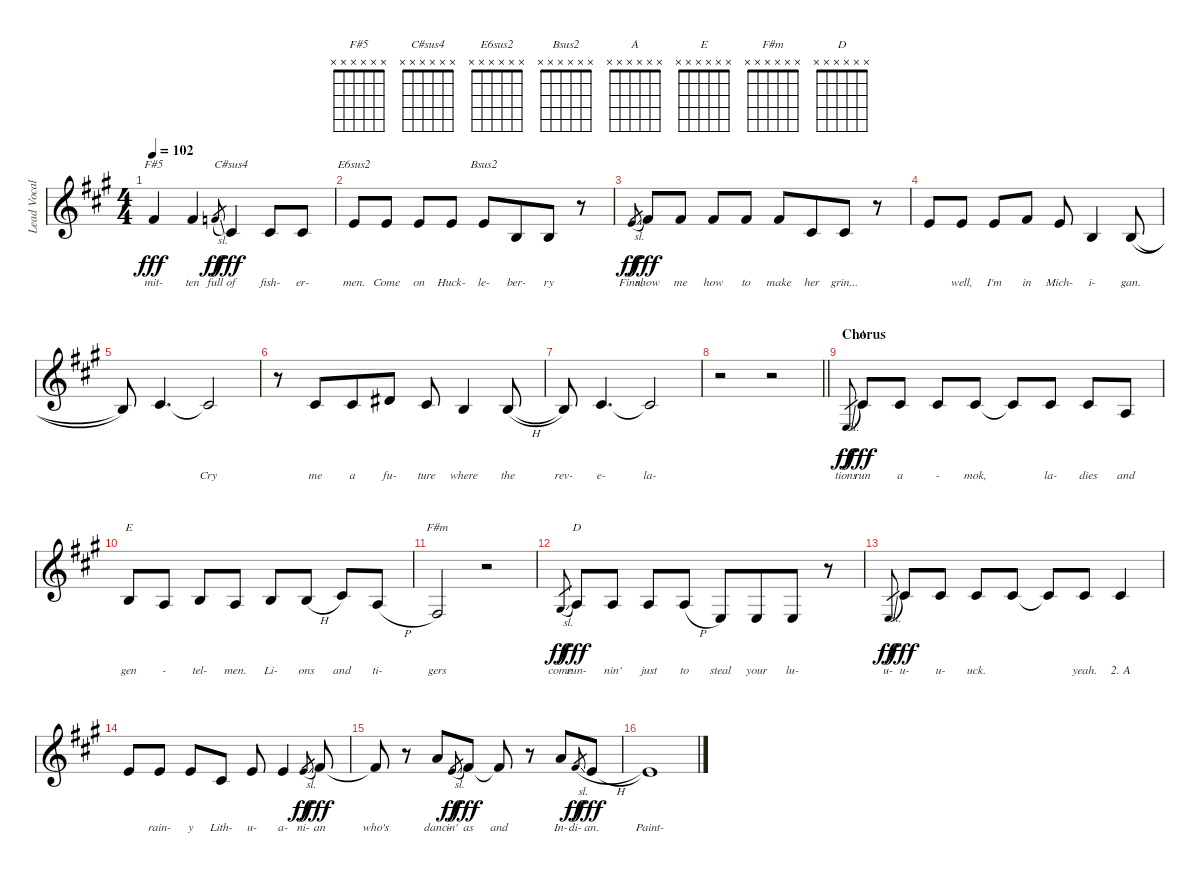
\track ("Lead Vocal" "Lead Vocal") {instrument lead6voice}
\staff {score}
\tuning (E4 B3 G3 D3 A2 E2) {hide}
\chord ("F#5" x x x x x x)
\chord ("C#sus4" x x x x x x)
\chord ("E6sus2" x x x x x x)
\chord ("Bsus2" x x x x x x)
\chord ("A" x x x x x x)
\chord ("E" x x x x x x)
\chord ("F#m" x x x x x x)
\chord ("D" x x x x x x)
\ts (4 4)
\tempo 102
\clef g2
\ks f#minor
2.1.4{ch "F#5" lyrics (0 "mit-") lyrics (1 "") lyrics (2 "") lyrics (3 "") lyrics (4 "") dy fff} 2.1.4{lyrics (0 "ten") lyrics (1 "") lyrics (2 "") lyrics (3 "") lyrics (4 "")} 6.2{sl}.8{lyrics (0 "full") lyrics (1 "") lyrics (2 "") lyrics (3 "") lyrics (4 "") gr dy ff} 2.2.4{ch "C#sus4" lyrics (0 "of") lyrics (1 "") lyrics (2 "") lyrics (3 "") lyrics (4 "") dy fff} 6.3.8{lyrics (0 "fish-") lyrics (1 "") lyrics (2 "") lyrics (3 "") lyrics (4 "")} 6.3.8{lyrics (0 "er-") lyrics (1 "") lyrics (2 "") lyrics (3 "") lyrics (4 "")} |
9.3.8{ch "E6sus2" lyrics (0 "men.") lyrics (1 "") lyrics (2 "") lyrics (3 "") lyrics (4 "")} 9.3.8{lyrics (0 "Come") lyrics (1 "") lyrics (2 "") lyrics (3 "") lyrics (4 "")} 9.3.8{lyrics (0 "on") lyrics (1 "") lyrics (2 "") lyrics (3 "") lyrics (4 "")} 9.3.8{lyrics (0 "Huck-") lyrics (1 "") lyrics (2 "") lyrics (3 "") lyrics (4 "")} 9.3.8{ch "Bsus2" lyrics (0 "le-") lyrics (1 "") lyrics (2 "") lyrics (3 "") lyrics (4 "")} 4.3.8{lyrics (0 "ber-") lyrics (1 "") lyrics (2 "") lyrics (3 "") lyrics (4 "") beam merge} 4.3.8{lyrics (0 "ry") lyrics (1 "") lyrics (2 "") lyrics (3 "") lyrics (4 "")} r.8 |
0.1{sl}.8{lyrics (0 "Finn,") lyrics (1 "") lyrics (2 "") lyrics (3 "") lyrics (4 "") gr dy ff} 2.1.8{lyrics (0 "show") lyrics (1 "") lyrics (2 "") lyrics (3 "") lyrics (4 "") dy fff} 2.1.8{lyrics (0 "me") lyrics (1 "") lyrics (2 "") lyrics (3 "") lyrics (4 "")} 2.1.8{lyrics (0 "how") lyrics (1 "") lyrics (2 "") lyrics (3 "") lyrics (4 "")} 2.1.8{lyrics (0 "to") lyrics (1 "") lyrics (2 "") lyrics (3 "") lyrics (4 "")} 2.1.8{lyrics (0 "make") lyrics (1 "") lyrics (2 "") lyrics (3 "") lyrics (4 "")} 6.3.8{lyrics (0 "her") lyrics (1 "") lyrics (2 "") lyrics (3 "") lyrics (4 "") beam merge} 6.3.8{lyrics (0 "grin...") lyrics (1 "") lyrics (2 "") lyrics (3 "") lyrics (4 "")} r.8 |
5.2.8{lyrics (0 " ") lyrics (1 "") lyrics (2 "") lyrics (3 "") lyrics (4 "")} 5.2.8{lyrics (0 "well,") lyrics (1 "") lyrics (2 "") lyrics (3 "") lyrics (4 "")} 5.2.8{lyrics (0 "I'm") lyrics (1 "") lyrics (2 "") lyrics (3 "") lyrics (4 "")} 7.2.8{lyrics (0 "in") lyrics (1 "") lyrics (2 "") lyrics (3 "") lyrics (4 "")} 5.2.8{lyrics (0 "Mich-") lyrics (1 "") lyrics (2 "") lyrics (3 "") lyrics (4 "")} 4.3.4{lyrics (0 "i-") lyrics (1 "") lyrics (2 "") lyrics (3 "") lyrics (4 "")} 4.3{h}.8{lyrics (0 "gan.") lyrics (1 "") lyrics (2 "") lyrics (3 "") lyrics (4 "")} |
4.3{t}.8{lyrics (0 " ") lyrics (1 "") lyrics (2 "") lyrics (3 "") lyrics (4 "")} 6.3.4{d lyrics (0 "") lyrics (1 "") lyrics (2 "") lyrics (3 "") lyrics (4 "")} 6.3{t}.2{lyrics (0 "Cry") lyrics (1 "") lyrics (2 "") lyrics (3 "") lyrics (4 "")} |
r.8 6.3.8{lyrics (0 "me") lyrics (1 "") lyrics (2 "") lyrics (3 "") lyrics (4 "") beam merge} 6.3.8{lyrics (0 "a") lyrics (1 "") lyrics (2 "") lyrics (3 "") lyrics (4 "")} 8.3.8{lyrics (0 "fu-") lyrics (1 "") lyrics (2 "") lyrics (3 "") lyrics (4 "")} 6.3.8{lyrics (0 "ture") lyrics (1 "") lyrics (2 "") lyrics (3 "") lyrics (4 "")} 4.3.4{lyrics (0 "where") lyrics (1 "") lyrics (2 "") lyrics (3 "") lyrics (4 "")} 4.3{h}.8{lyrics (0 "the") lyrics (1 "") lyrics (2 "") lyrics (3 "") lyrics (4 "")} |
4.3{t}.8{lyrics (0 "rev-") lyrics (1 "") lyrics (2 "") lyrics (3 "") lyrics (4 "")} 6.3.4{d lyrics (0 "e-") lyrics (1 "") lyrics (2 "") lyrics (3 "") lyrics (4 "")} 6.3{t}.2{lyrics (0 "la-") lyrics (1 "") lyrics (2 "") lyrics (3 "") lyrics (4 "")} |
\barLineRight lightlight
r.2 r.2 |
\section ("" "Chorus")
2.4{sl}.8{lyrics (0 "tions") lyrics (1 "") lyrics (2 "") lyrics (3 "") lyrics (4 "") gr dy ff} 11.4.8{ch "A" lyrics (0 "run") lyrics (1 "") lyrics (2 "") lyrics (3 "") lyrics (4 "") dy fff} 6.3.8{lyrics (0 "a") lyrics (1 "") lyrics (2 "") lyrics (3 "") lyrics (4 "")} 6.3.8{lyrics (0 "-") lyrics (1 "") lyrics (2 "") lyrics (3 "") lyrics (4 "")} 6.3.8{lyrics (0 "mok,") lyrics (1 "") lyrics (2 "") lyrics (3 "") lyrics (4 "")} 6.3{t}.8{lyrics (0 " ") lyrics (1 "") lyrics (2 "") lyrics (3 "") lyrics (4 "")} 6.3.8{lyrics (0 "la-") lyrics (1 "") lyrics (2 "") lyrics (3 "") lyrics (4 "")} 6.3.8{lyrics (0 "dies") lyrics (1 "") lyrics (2 "") lyrics (3 "") lyrics (4 "")} 2.3.8{lyrics (0 "and") lyrics (1 "") lyrics (2 "") lyrics (3 "") lyrics (4 "")} |
4.3.8{ch "E" lyrics (0 "gen") lyrics (1 "") lyrics (2 "") lyrics (3 "") lyrics (4 "")} 2.3.8{lyrics (0 "-") lyrics (1 "") lyrics (2 "") lyrics (3 "") lyrics (4 "")} 4.3.8{lyrics (0 "tel-") lyrics (1 "") lyrics (2 "") lyrics (3 "") lyrics (4 "")} 2.3.8{lyrics (0 "men.") lyrics (1 "") lyrics (2 "") lyrics (3 "") lyrics (4 "")} 4.3.8{lyrics (0 "Li-") lyrics (1 "") lyrics (2 "") lyrics (3 "") lyrics (4 "")} 4.3{h}.8{lyrics (0 "ons") lyrics (1 "") lyrics (2 "") lyrics (3 "") lyrics (4 "")} 6.3.8{lyrics (0 "and") lyrics (1 "") lyrics (2 "") lyrics (3 "") lyrics (4 "")} 7.4{h}.8{lyrics (0 "ti-") lyrics (1 "") lyrics (2 "") lyrics (3 "") lyrics (4 "")} |
4.4.2{ch "F#m" lyrics (0 "gers") lyrics (1 "") lyrics (2 "") lyrics (3 "") lyrics (4 "")} r.2 |
1.3{sl}.8{lyrics (0 "come") lyrics (1 "") lyrics (2 "") lyrics (3 "") lyrics (4 "") gr dy ff} 2.3.8{ch "D" lyrics (0 "run-") lyrics (1 "") lyrics (2 "") lyrics (3 "") lyrics (4 "") dy fff} 2.3.8{lyrics (0 "nin'") lyrics (1 "") lyrics (2 "") lyrics (3 "") lyrics (4 "")} 2.3.8{lyrics (0 "just") lyrics (1 "") lyrics (2 "") lyrics (3 "") lyrics (4 "")} 7.4{h}.8{lyrics (0 "to") lyrics (1 "") lyrics (2 "") lyrics (3 "") lyrics (4 "")} 2.4.8{lyrics (0 "steal") lyrics (1 "") lyrics (2 "") lyrics (3 "") lyrics (4 "")} 2.4.8{lyrics (0 "your") lyrics (1 "") lyrics (2 "") lyrics (3 "") lyrics (4 "") beam merge} 2.4.8{lyrics (0 "lu-") lyrics (1 "") lyrics (2 "") lyrics (3 "") lyrics (4 "")} r.8 |
2.4{sl}.8{lyrics (0 "u-") lyrics (1 "") lyrics (2 "") lyrics (3 "") lyrics (4 "") gr dy ff} 11.4.8{lyrics (0 "u-") lyrics (1 "") lyrics (2 "") lyrics (3 "") lyrics (4 "") dy fff} 6.3.8{lyrics (0 "u-") lyrics (1 "") lyrics (2 "") lyrics (3 "") lyrics (4 "")} 6.3.8{lyrics (0 "uck.") lyrics (1 "") lyrics (2 "") lyrics (3 "") lyrics (4 "")} 6.3.8{lyrics (0 " ") lyrics (1 "") lyrics (2 "") lyrics (3 "") lyrics (4 "")} 6.3{t}.8{lyrics (0 " ") lyrics (1 "") lyrics (2 "") lyrics (3 "") lyrics (4 "")} 6.3.8{lyrics (0 "yeah.") lyrics (1 "") lyrics (2 "") lyrics (3 "") lyrics (4 "")} 6.3.4{lyrics (0 "2. A") lyrics (1 "") lyrics (2 "") lyrics (3 "") lyrics (4 "")} |
9.3.8{lyrics (0 "") lyrics (1 "") lyrics (2 "") lyrics (3 "") lyrics (4 "")} 9.3.8{lyrics (0 "rain-") lyrics (1 "") lyrics (2 "") lyrics (3 "") lyrics (4 "")} 9.3.8{lyrics (0 "y") lyrics (1 "") lyrics (2 "") lyrics (3 "") lyrics (4 "")} 6.3.8{lyrics (0 "Lith-") lyrics (1 "") lyrics (2 "") lyrics (3 "") lyrics (4 "")} 9.3.8{lyrics (0 "u-") lyrics (1 "") lyrics (2 "") lyrics (3 "") lyrics (4 "")} 9.3.4{lyrics (0 "a-") lyrics (1 "") lyrics (2 "") lyrics (3 "") lyrics (4 "")} 5.2{sl}.8{lyrics (0 "ni-") lyrics (1 "") lyrics (2 "") lyrics (3 "") lyrics (4 "") gr dy ff} 7.2.8{lyrics (0 "an") lyrics (1 "") lyrics (2 "") lyrics (3 "") lyrics (4 "") dy fff} |
7.2{t}.8{lyrics (0 "who's") lyrics (1 "") lyrics (2 "") lyrics (3 "") lyrics (4 "")} r.8 5.1.8{lyrics (0 "danc-") lyrics (1 "") lyrics (2 "") lyrics (3 "") lyrics (4 "")} 0.1{sl}.8{lyrics (0 "in'") lyrics (1 "") lyrics (2 "") lyrics (3 "") lyrics (4 "") gr dy ff} 2.1.8{lyrics (0 "as") lyrics (1 "") lyrics (2 "") lyrics (3 "") lyrics (4 "") dy fff} 2.1{t}.8{lyrics (0 "and") lyrics (1 "") lyrics (2 "") lyrics (3 "") lyrics (4 "")} r.8 5.1.8{lyrics (0 "In-") lyrics (1 "") lyrics (2 "") lyrics (3 "") lyrics (4 "")} 7.2{sl}.8{lyrics (0 "di-") lyrics (1 "") lyrics (2 "") lyrics (3 "") lyrics (4 "") gr dy ff} 5.2{h}.8{lyrics (0 "an.") lyrics (1 "") lyrics (2 "") lyrics (3 "") lyrics (4 "") dy fff} |
5.2{t}.1{lyrics (0 "Paint-") lyrics (1 "") lyrics (2 "") lyrics (3 "") lyrics (4 "")}
